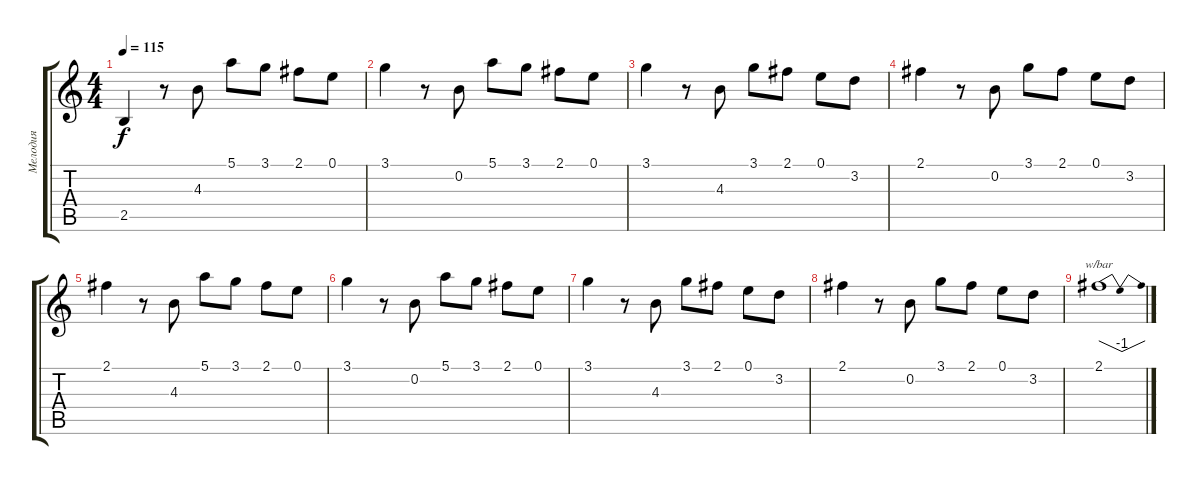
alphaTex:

\track ("Мелодия" "Мелодия") {instrument overdrivenguitar}
\staff {score tabs}
\tuning (E4 B3 G3 D3 A2 E2) {hide}
\ts (4 4)
\tempo 115
\clef g2
\ks c
2.5.4{dy f} r.8 4.3.8 5.1.8 3.1.8 2.1.8 0.1.8 |
3.1.4 r.8 0.2.8 5.1.8 3.1.8 2.1.8 0.1.8 |
3.1.4 r.8 4.3.8 3.1.8 2.1.8 0.1.8 3.2.8 |
2.1.4 r.8 0.2.8 3.1.8 2.1.8 0.1.8 3.2.8 |
2.1.4 r.8 4.3.8 5.1.8 3.1.8 2.1.8 0.1.8 |
3.1.4 r.8 0.2.8 5.1.8 3.1.8 2.1.8 0.1.8 |
3.1.4 r.8 4.3.8 3.1.8 2.1.8 0.1.8 3.2.8 |
2.1.4 r.8 0.2.8 3.1.8 2.1.8 0.1.8 3.2.8 |
2.1.1{tbe (dip default 0 0 30 -4 60 0)}
